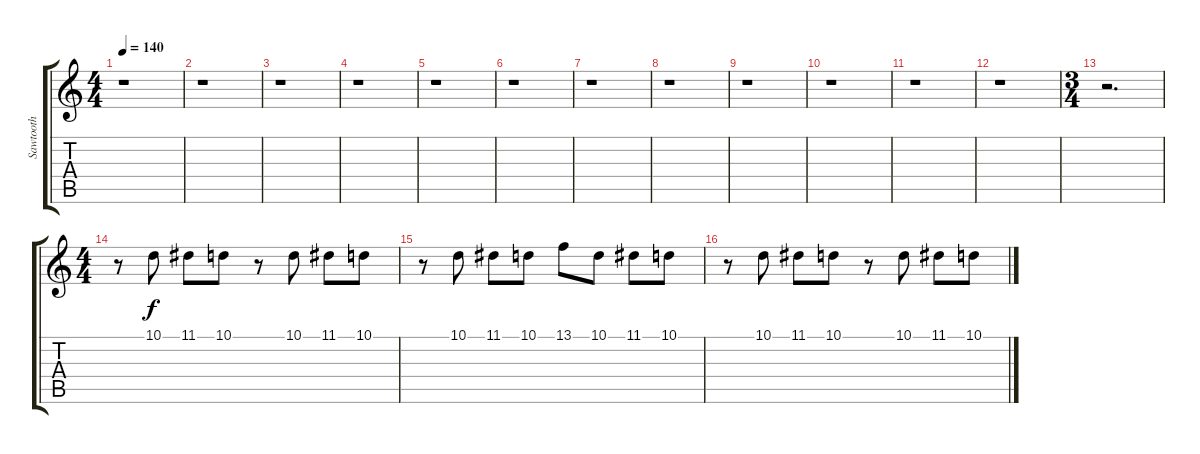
\track ("Sawtooth" "Sawtooth") {instrument lead2sawtooth}
\staff {score tabs}
\tuning (E4 B3 G3 D3 A2 E2) {hide}
\ts (4 4)
\tempo 140
\clef g2
\ks c
r.1{dy f} |
r.1 |
r.1 |
r.1 |
r.1 |
r.1 |
r.1 |
r.1 |
r.1 |
r.1 |
r.1 |
r.1 |
\ts (3 4)
r.2{d} |
\ts (4 4)
r.8 10.1.8 11.1.8 10.1.8 r.8 10.1.8 11.1.8 10.1.8 |
r.8 10.1.8 11.1.8 10.1.8 13.1.8 10.1.8 11.1.8 10.1.8 |
r.8 10.1.8 11.1.8 10.1.8 r.8 10.1.8 11.1.8 10.1.8
